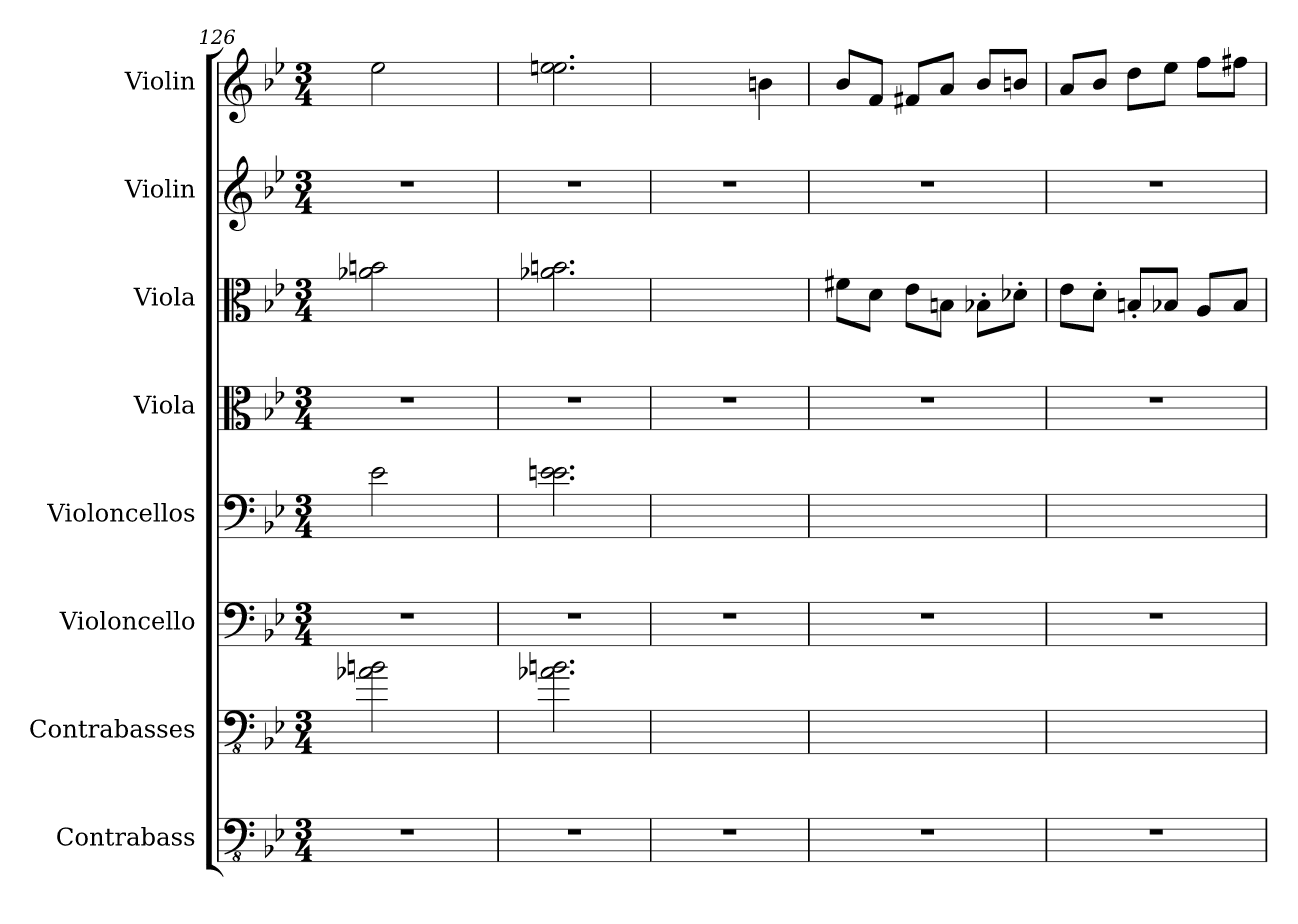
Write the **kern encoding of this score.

**kern	**kern	**kern	**kern	**kern	**kern	**kern	**kern
*part8	*part7	*part6	*part5	*part4	*part3	*part2	*part1
*staff8	*staff7	*staff6	*staff5	*staff4	*staff3	*staff2	*staff1
*I"Contrabass	*I"Contrabasses	*I"Violoncello	*I"Violoncellos	*I"Viola	*I"Viola	*I"Violin	*I"Violin
*I'Cb.	*I'Cbs.	*I'Vc.	*I'Vcs.	*I'Vla.	*I'Vla.	*I'Vln.	*I'Vln.
*clefFv4	*clefFv4	*clefF4	*clefF4	*clefC3	*clefC3	*clefG2	*clefG2
*ITrd7c12	*	*	*	*	*	*	*
*k[b-e-]	*k[b-e-]	*k[b-e-]	*k[b-e-]	*k[b-e-]	*k[b-e-]	*k[b-e-]	*k[b-e-]
*M3/4	*M3/4	*M3/4	*M3/4	*M3/4	*M3/4	*M3/4	*M3/4
=126	=126	=126	=126	=126	=126	=126	=126
2.r	2A-X\ 2Bn\	2.r	2e-\	2.r	2a-X\ 2bn\	2.r	2ee-\
.	4ryy	.	4ryy	.	4ryy	.	4ryy
=127	=127	=127	=127	=127	=127	=127	=127
2.r	2.A-X\ 2.Bn\	2.r	2.e-\ 2.en\	2.r	2.a-X\ 2.bn\	2.r	2.ee-\ 2.een\
=128	=128	=128	=128	=128	=128	=128	=128
2.r	2.ryy	2.r	2.ryy	2.r	2.ryy	2.r	4ryy
.	.	.	.	.	.	.	4ryy
.	.	.	.	.	.	.	4bn\
=129	=129	=129	=129	=129	=129	=129	=129
2.r	2.ryy	2.r	2.ryy	2.r	8f#X\L	2.r	8b-/L
.	.	.	.	.	8d\J	.	8f/J
.	.	.	.	.	8e-\L	.	8f#X/L
.	.	.	.	.	8Bn\J	.	8a/J
.	.	.	.	.	8B-X'\L	.	8b-/L
.	.	.	.	.	8d-X'\J	.	8bn/J
=130	=130	=130	=130	=130	=130	=130	=130
2.r	2.ryy	2.r	2.ryy	2.r	8e-\L	2.r	8a/L
.	.	.	.	.	8d'\J	.	8b-/J
.	.	.	.	.	8Bn'/L	.	8dd\L
.	.	.	.	.	8B-X/J	.	8ee-\J
.	.	.	.	.	8A/L	.	8ff\L
.	.	.	.	.	8B-/J	.	8ff#X\J
=	=	=	=	=	=	=	=
*-	*-	*-	*-	*-	*-	*-	*-
